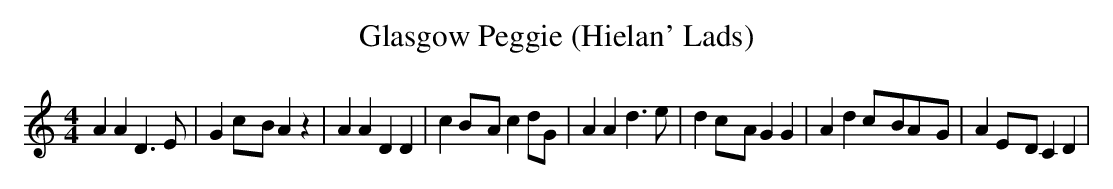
X:1
T:Glasgow Peggie (Hielan' Lads)
M:4/4
L:1/4
K:C
 A A D3/2 E/2| Gc/2-B/2 A z| A A D D| cB/2-A/2 c d/2G/2| A A d3/2 e/2|\
 dc/2-A/2 G G| A dc/2-B/2A/2-G/2| AE/2-D/2 C D|
